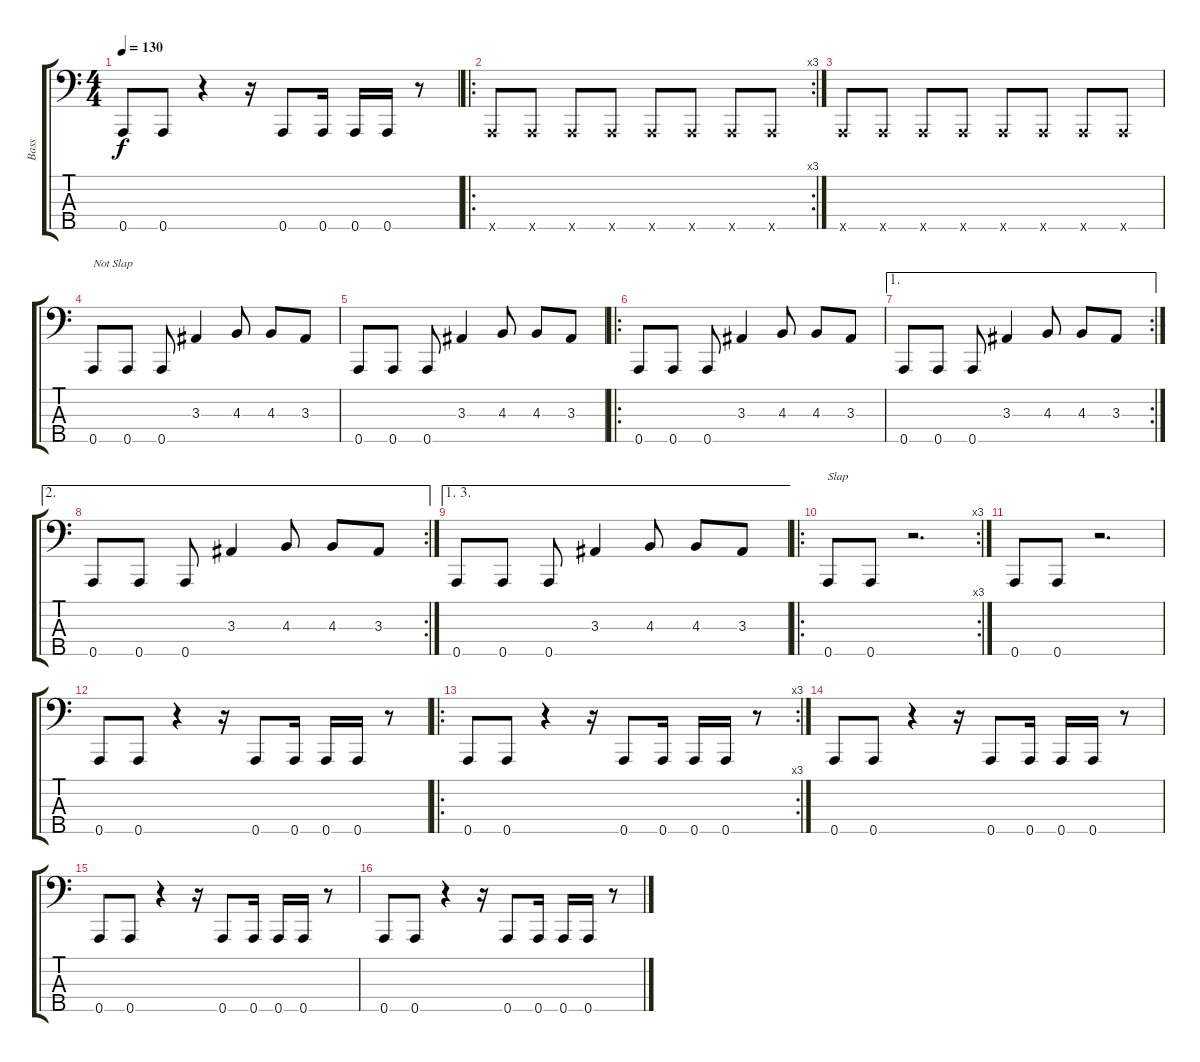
\track ("Bass" "Bass") {instrument slapbass1}
\staff {score tabs}
\tuning (F2 C2 G1 D1 A0) {hide}
\ts (4 4)
\tempo 130
\clef f4
\ks c
0.5.8{dy f} 0.5.8 r.4 r.16 0.5.8 0.5.16 0.5.16 0.5.16 r.8 |
\ro
\rc 3
0.5{x}.8 0.5{x}.8 0.5{x}.8 0.5{x}.8 0.5{x}.8 0.5{x}.8 0.5{x}.8 0.5{x}.8 |
0.5{x}.8 0.5{x}.8 0.5{x}.8 0.5{x}.8 0.5{x}.8 0.5{x}.8 0.5{x}.8 0.5{x}.8 |
0.5.8{txt "Not Slap" instrument electricbassfinger} 0.5.8 0.5.8 3.3.4 4.3.8 4.3.8 3.3.8 |
0.5.8{instrument electricbassfinger} 0.5.8 0.5.8 3.3.4 4.3.8 4.3.8 3.3.8 |
\ro
0.5.8{instrument electricbassfinger} 0.5.8 0.5.8 3.3.4 4.3.8 4.3.8 3.3.8 |
\ae 1
\rc 2
0.5.8{instrument electricbassfinger} 0.5.8 0.5.8 3.3.4 4.3.8 4.3.8 3.3.8 |
\ae 2
\rc 2
0.5.8{instrument electricbassfinger} 0.5.8 0.5.8 3.3.4 4.3.8 4.3.8 3.3.8 |
\ae (1 3)
0.5.8{instrument electricbassfinger} 0.5.8 0.5.8 3.3.4 4.3.8 4.3.8 3.3.8 |
\ro
\rc 3
0.5.8{txt "Slap" instrument slapbass1} 0.5.8 r.2{d} |
0.5.8 0.5.8 r.2{d} |
0.5.8 0.5.8 r.4 r.16 0.5.8 0.5.16 0.5.16 0.5.16 r.8 |
\ro
\rc 3
0.5.8 0.5.8 r.4 r.16 0.5.8 0.5.16 0.5.16 0.5.16 r.8 |
0.5.8 0.5.8 r.4 r.16 0.5.8 0.5.16 0.5.16 0.5.16 r.8 |
0.5.8 0.5.8 r.4 r.16 0.5.8 0.5.16 0.5.16 0.5.16 r.8 |
0.5.8 0.5.8 r.4 r.16 0.5.8 0.5.16 0.5.16 0.5.16 r.8
